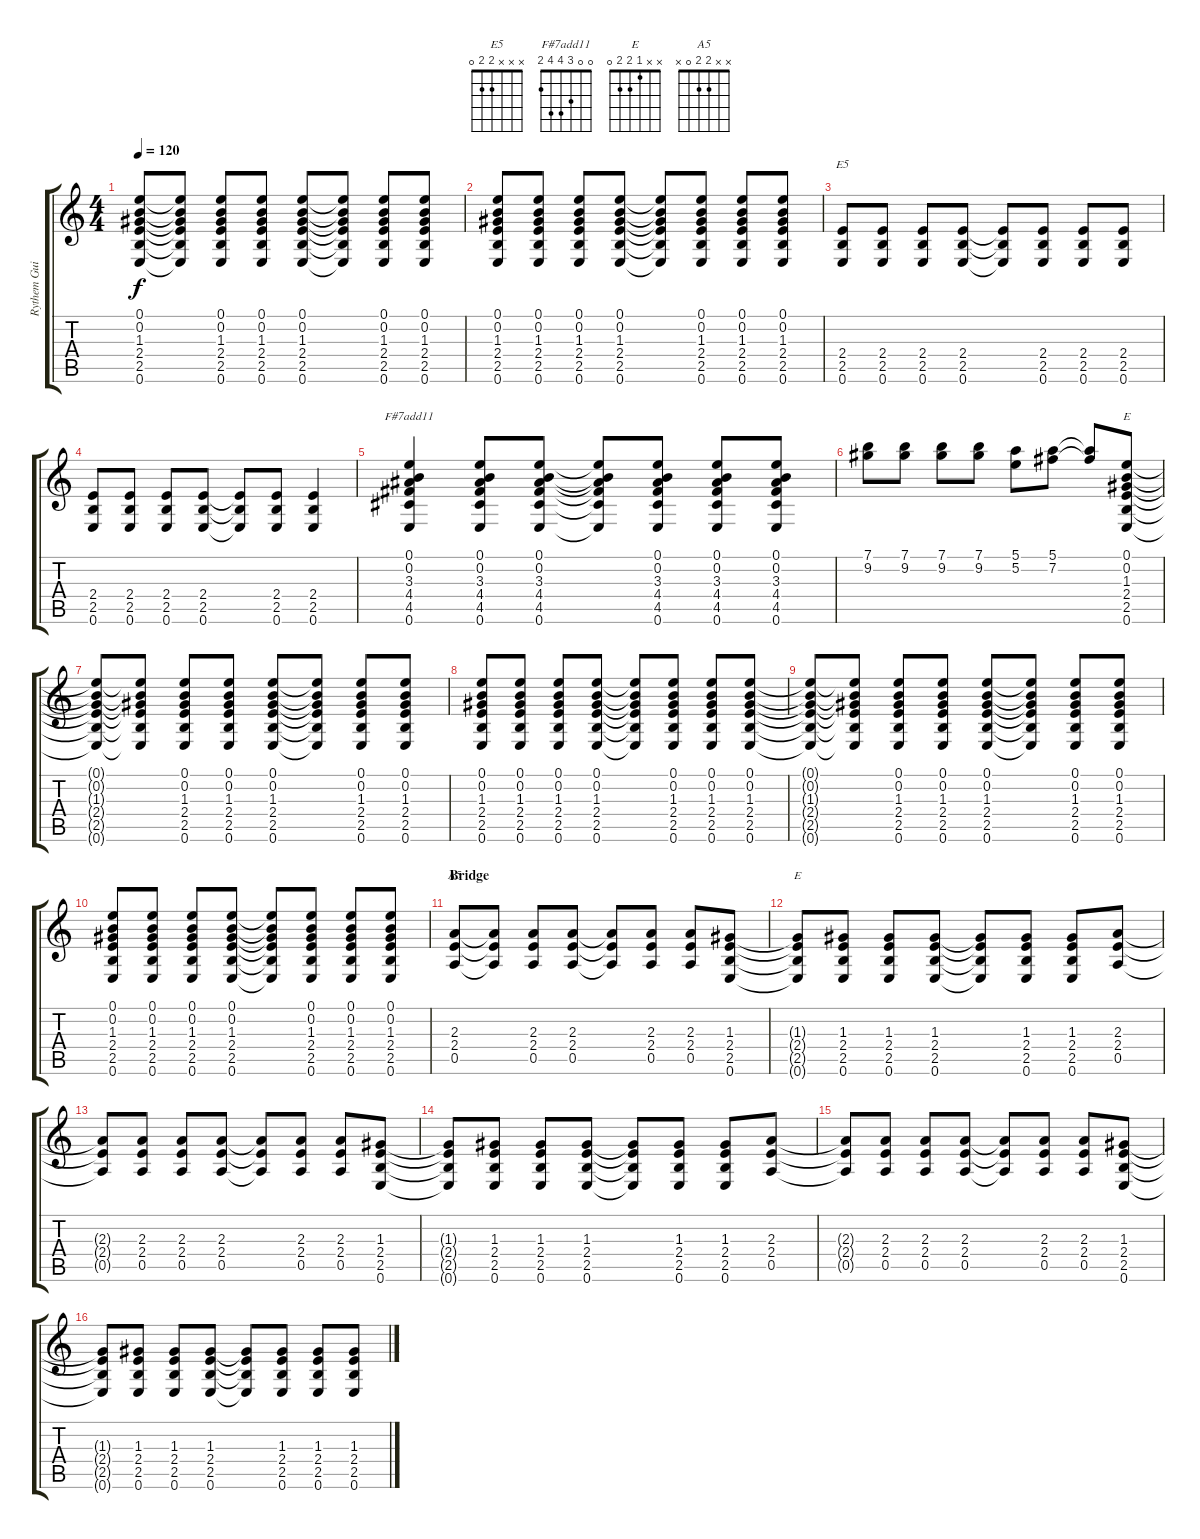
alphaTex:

\track ("Rythem Guitar" "Rythem Gui") {instrument distortionguitar}
\staff {score tabs}
\tuning (E4 B3 G3 D3 A2 E2) {hide}
\chord ("E5" x x x 2 2 0)
\chord ("F#7add11" 0 0 3 4 4 2)
\chord ("E" 0 0 1 2 2 0)
\chord ("A5" x x 2 2 0 x)
\chord ("E" x x 1 2 2 0)
\ts (4 4)
\tempo 120
\clef g2
\ks c
(0.1{t} 0.2{t} 1.3{t} 2.4{t} 2.5{t} 0.6{t}).8{dy f} (0.1{t} 0.2{t} 1.3{t} 2.4{t} 2.5{t} 0.6{t}).8 (0.1 0.2 1.3 2.4 2.5 0.6).8 (0.1 0.2 1.3 2.4 2.5 0.6).8 (0.1 0.2 1.3 2.4 2.5 0.6).8 (0.1{t} 0.2{t} 1.3{t} 2.4{t} 2.5{t} 0.6{t}).8 (0.1 0.2 1.3 2.4 2.5 0.6).8 (0.1 0.2 1.3 2.4 2.5 0.6).8 |
(0.1 0.2 1.3 2.4 2.5 0.6).8 (0.1 0.2 1.3 2.4 2.5 0.6).8 (0.1 0.2 1.3 2.4 2.5 0.6).8 (0.1 0.2 1.3 2.4 2.5 0.6).8 (0.1{t} 0.2{t} 1.3{t} 2.4{t} 2.5{t} 0.6{t}).8 (0.1 0.2 1.3 2.4 2.5 0.6).8 (0.1 0.2 1.3 2.4 2.5 0.6).8 (0.1 0.2 1.3 2.4 2.5 0.6).8 |
(2.4 2.5 0.6).8{ch "E5"} (2.4 2.5 0.6).8 (2.4 2.5 0.6).8 (2.4 2.5 0.6).8 (2.4{t} 2.5{t} 0.6{t}).8 (2.4 2.5 0.6).8 (2.4 2.5 0.6).8 (2.4 2.5 0.6).8 |
(2.4 2.5 0.6).8 (2.4 2.5 0.6).8 (2.4 2.5 0.6).8 (2.4 2.5 0.6).8 (2.4{t} 2.5{t} 0.6{t}).8 (2.4 2.5 0.6).8 (2.4 2.5 0.6).4 |
(0.1 0.2 3.3 4.4 4.5 0.6).4{ch "F#7add11"} (0.1 0.2 3.3 4.4 4.5 0.6).8 (0.1 0.2 3.3 4.4 4.5 0.6).8 (0.1{t} 0.2{t} 3.3{t} 4.4{t} 4.5{t} 0.6{t}).8 (0.1 0.2 3.3 4.4 4.5 0.6).8 (0.1 0.2 3.3 4.4 4.5 0.6).8 (0.1 0.2 3.3 4.4 4.5 0.6).8 |
(7.1 9.2).8{volume 13} (7.1 9.2).8 (7.1 9.2).8 (7.1 9.2).8 (5.1 5.2).8 (5.1 7.2).8 (5.1{t} 7.2{t}).8 (0.1 0.2 1.3 2.4 2.5 0.6).8{ch "E" volume 10} |
(0.1{t} 0.2{t} 1.3{t} 2.4{t} 2.5{t} 0.6{t}).8 (0.1{t} 0.2{t} 1.3{t} 2.4{t} 2.5{t} 0.6{t}).8 (0.1 0.2 1.3 2.4 2.5 0.6).8 (0.1 0.2 1.3 2.4 2.5 0.6).8 (0.1 0.2 1.3 2.4 2.5 0.6).8 (0.1{t} 0.2{t} 1.3{t} 2.4{t} 2.5{t} 0.6{t}).8 (0.1 0.2 1.3 2.4 2.5 0.6).8 (0.1 0.2 1.3 2.4 2.5 0.6).8 |
(0.1 0.2 1.3 2.4 2.5 0.6).8 (0.1 0.2 1.3 2.4 2.5 0.6).8 (0.1 0.2 1.3 2.4 2.5 0.6).8 (0.1 0.2 1.3 2.4 2.5 0.6).8 (0.1{t} 0.2{t} 1.3{t} 2.4{t} 2.5{t} 0.6{t}).8 (0.1 0.2 1.3 2.4 2.5 0.6).8 (0.1 0.2 1.3 2.4 2.5 0.6).8 (0.1 0.2 1.3 2.4 2.5 0.6).8 |
(0.1{t} 0.2{t} 1.3{t} 2.4{t} 2.5{t} 0.6{t}).8 (0.1{t} 0.2{t} 1.3{t} 2.4{t} 2.5{t} 0.6{t}).8 (0.1 0.2 1.3 2.4 2.5 0.6).8 (0.1 0.2 1.3 2.4 2.5 0.6).8 (0.1 0.2 1.3 2.4 2.5 0.6).8 (0.1{t} 0.2{t} 1.3{t} 2.4{t} 2.5{t} 0.6{t}).8 (0.1 0.2 1.3 2.4 2.5 0.6).8 (0.1 0.2 1.3 2.4 2.5 0.6).8 |
(0.1 0.2 1.3 2.4 2.5 0.6).8 (0.1 0.2 1.3 2.4 2.5 0.6).8 (0.1 0.2 1.3 2.4 2.5 0.6).8 (0.1 0.2 1.3 2.4 2.5 0.6).8 (0.1{t} 0.2{t} 1.3{t} 2.4{t} 2.5{t} 0.6{t}).8 (0.1 0.2 1.3 2.4 2.5 0.6).8 (0.1 0.2 1.3 2.4 2.5 0.6).8 (0.1 0.2 1.3 2.4 2.5 0.6).8 |
\section ("" "Bridge")
(2.3 2.4 0.5).8{ch "A5" volume 11} (2.3{t} 2.4{t} 0.5{t}).8 (2.3 2.4 0.5).8 (2.3 2.4 0.5).8 (2.3{t} 2.4{t} 0.5{t}).8 (2.3 2.4 0.5).8 (2.3 2.4 0.5).8 (1.3 2.4 2.5 0.6).8 |
(1.3{t} 2.4{t} 2.5{t} 0.6{t}).8{ch "E"} (1.3 2.4 2.5 0.6).8 (1.3 2.4 2.5 0.6).8 (1.3 2.4 2.5 0.6).8 (1.3{t} 2.4{t} 2.5{t} 0.6{t}).8 (1.3 2.4 2.5 0.6).8 (1.3 2.4 2.5 0.6).8 (2.3 2.4 0.5).8 |
(2.3{t} 2.4{t} 0.5{t}).8 (2.3 2.4 0.5).8 (2.3 2.4 0.5).8 (2.3 2.4 0.5).8 (2.3{t} 2.4{t} 0.5{t}).8 (2.3 2.4 0.5).8 (2.3 2.4 0.5).8 (1.3 2.4 2.5 0.6).8 |
(1.3{t} 2.4{t} 2.5{t} 0.6{t}).8 (1.3 2.4 2.5 0.6).8 (1.3 2.4 2.5 0.6).8 (1.3 2.4 2.5 0.6).8 (1.3{t} 2.4{t} 2.5{t} 0.6{t}).8 (1.3 2.4 2.5 0.6).8 (1.3 2.4 2.5 0.6).8 (2.3 2.4 0.5).8 |
(2.3{t} 2.4{t} 0.5{t}).8 (2.3 2.4 0.5).8 (2.3 2.4 0.5).8 (2.3 2.4 0.5).8 (2.3{t} 2.4{t} 0.5{t}).8 (2.3 2.4 0.5).8 (2.3 2.4 0.5).8 (1.3 2.4 2.5 0.6).8 |
(1.3{t} 2.4{t} 2.5{t} 0.6{t}).8 (1.3 2.4 2.5 0.6).8 (1.3 2.4 2.5 0.6).8 (1.3 2.4 2.5 0.6).8 (1.3{t} 2.4{t} 2.5{t} 0.6{t}).8 (1.3 2.4 2.5 0.6).8 (1.3 2.4 2.5 0.6).8 (1.3 2.4 2.5 0.6).8
